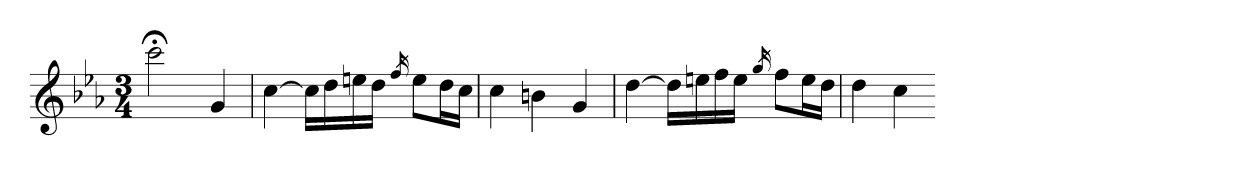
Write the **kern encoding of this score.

**kern
*part1
*staff1
*clefG2
*k[b-e-a-]
*M3/4
=
2ccc;<
4g
=
[4cc
16ccLL]
16dd
16ee
16ddJJ
16qff/
8eeL
16ddL
16ccJJ
=
4cc
4bn
4g
=
[4dd
16ddLL]
16ee
16ff
16eeJJ
16qgg/
8ffL
16eeL
16ddJJ
=
4dd
4cc
=-
*-
